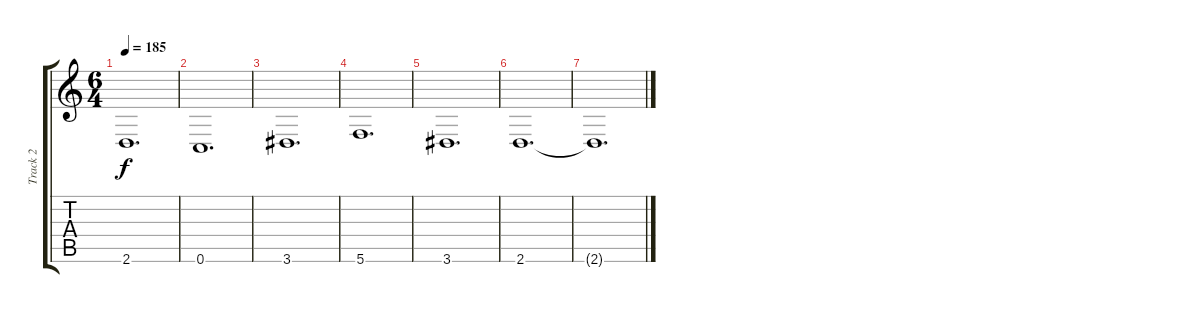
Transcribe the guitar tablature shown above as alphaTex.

\track ("Track 2" "Track 2") {instrument distortionguitar}
\staff {score tabs}
\tuning (C4 G3 Eb3 Bb2 F2 C2) {hide}
\ts (6 4)
\tempo 185
\clef g2
\ks c
2.6.1{d dy f} |
0.6.1{d} |
3.6.1{d} |
5.6.1{d} |
3.6.1{d} |
2.6.1{d} |
2.6{t}.1{d}
